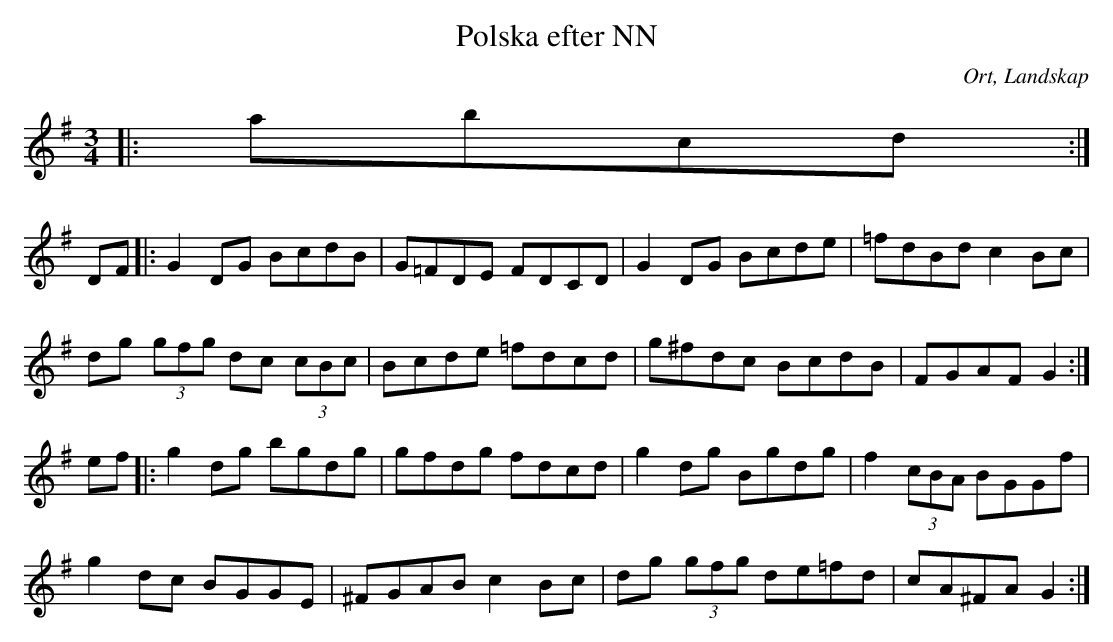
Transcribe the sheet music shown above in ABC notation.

X:1
T:Polska efter NN
O:Ort, Landskap
M:3/4
L:1/8
K:G
|: abcd :|
DF|:G2 DG BcdB|G=FDE FDCD|G2 DG Bcde|=fdBd c2 Bc|
dg (3gfg dc (3cBc|Bcde =fdcd|g^fdc BcdB|FGAF G2:|
ef|:g2 dg bgdg|gfdg fdcd|g2 dg Bgdg|f2 (3cBA BGGf|
g2 dc BGGE|^FGAB c2 Bc|dg (3gfg de=fd|cA^FA G2:|
